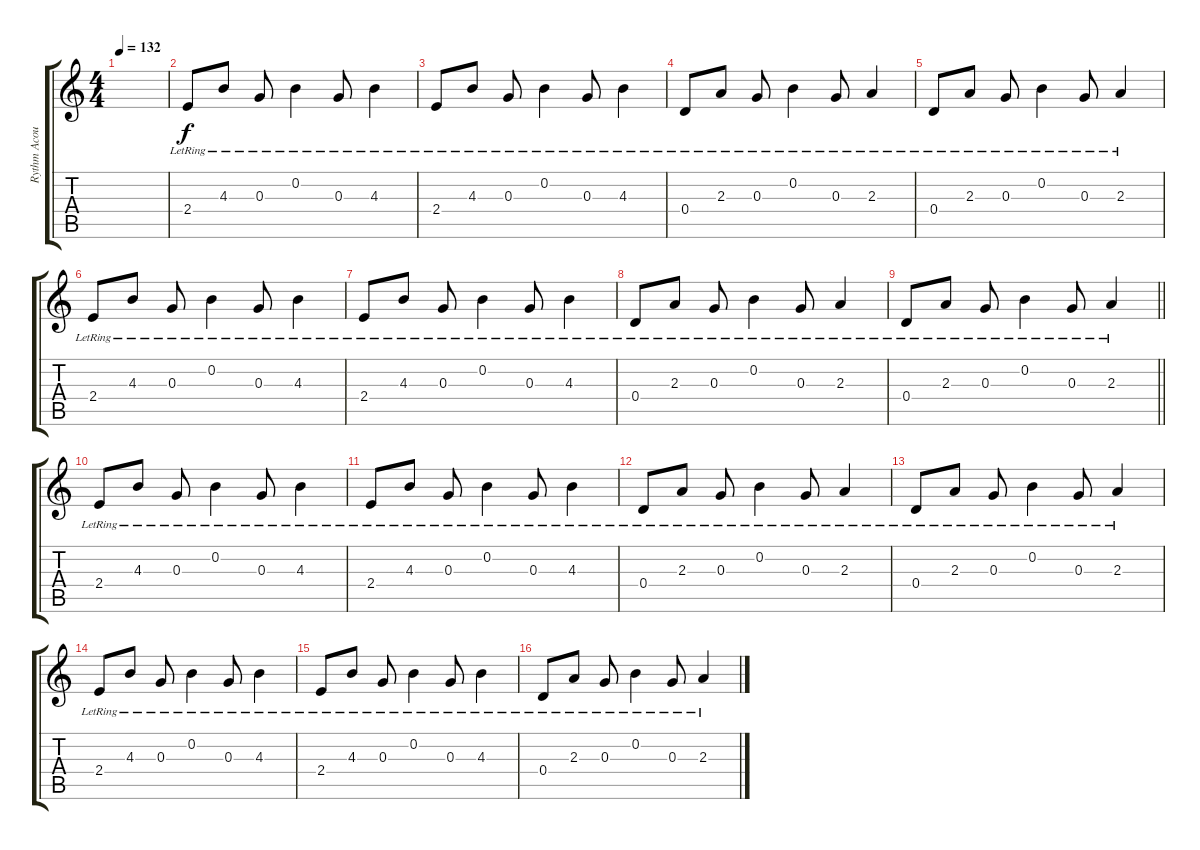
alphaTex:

\track ("Rythm Acoustic" "Rythm Acou") {instrument acousticguitarsteel}
\staff {score tabs}
\tuning (E4 B3 G3 D3 A2 E2) {hide}
\ts (4 4)
\tempo 132
\clef g2
\ks c
|
2.4{lr}.8{instrument acousticguitarnylon} 4.3{lr}.8 0.3{lr}.8 0.2{lr}.4 0.3{lr}.8 4.3{lr}.4 |
2.4{lr}.8 4.3{lr}.8 0.3{lr}.8 0.2{lr}.4 0.3{lr}.8 4.3{lr}.4 |
0.4{lr}.8 2.3{lr}.8 0.3{lr}.8 0.2{lr}.4 0.3{lr}.8 2.3{lr}.4 |
0.4{lr}.8 2.3{lr}.8 0.3{lr}.8 0.2{lr}.4 0.3{lr}.8 2.3{lr}.4 |
2.4{lr}.8 4.3{lr}.8 0.3{lr}.8 0.2{lr}.4 0.3{lr}.8 4.3{lr}.4 |
2.4{lr}.8 4.3{lr}.8 0.3{lr}.8 0.2{lr}.4 0.3{lr}.8 4.3{lr}.4 |
0.4{lr}.8 2.3{lr}.8 0.3{lr}.8 0.2{lr}.4 0.3{lr}.8 2.3{lr}.4 |
\barLineRight lightlight
0.4{lr}.8 2.3{lr}.8 0.3{lr}.8 0.2{lr}.4 0.3{lr}.8 2.3{lr}.4 |
2.4{lr}.8 4.3{lr}.8 0.3{lr}.8 0.2{lr}.4 0.3{lr}.8 4.3{lr}.4 |
2.4{lr}.8 4.3{lr}.8 0.3{lr}.8 0.2{lr}.4 0.3{lr}.8 4.3{lr}.4 |
0.4{lr}.8 2.3{lr}.8 0.3{lr}.8 0.2{lr}.4 0.3{lr}.8 2.3{lr}.4 |
0.4{lr}.8 2.3{lr}.8 0.3{lr}.8 0.2{lr}.4 0.3{lr}.8 2.3{lr}.4 |
2.4{lr}.8 4.3{lr}.8 0.3{lr}.8 0.2{lr}.4 0.3{lr}.8 4.3{lr}.4 |
2.4{lr}.8 4.3{lr}.8 0.3{lr}.8 0.2{lr}.4 0.3{lr}.8 4.3{lr}.4 |
0.4{lr}.8 2.3{lr}.8 0.3{lr}.8 0.2{lr}.4 0.3{lr}.8 2.3{lr}.4
